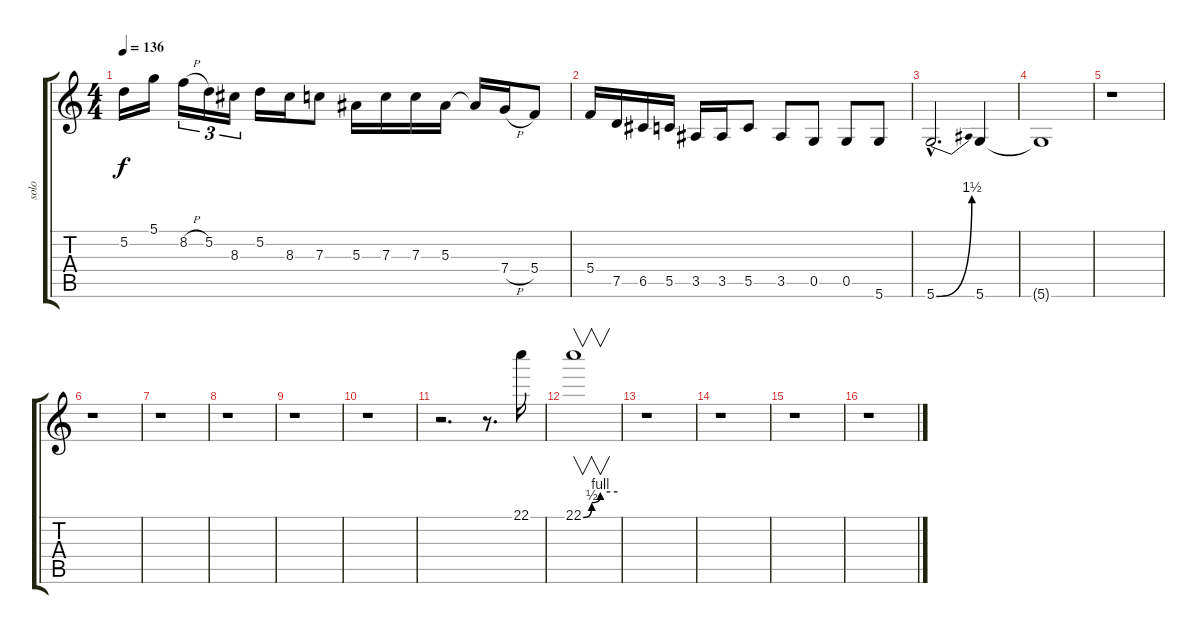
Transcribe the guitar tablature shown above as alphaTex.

\track ("solo" "solo") {instrument distortionguitar}
\staff {score tabs}
\tuning (D4 A3 F3 C3 G2 D2) {hide}
\ts (4 4)
\tempo 136
\clef g2
\ks c
5.2.16{dy f} 5.1.16 8.2{h}.16{tu (3 2)} 5.2.16{tu (3 2)} 8.3.16{tu (3 2)} 5.2.16 8.3.16 7.3.8 5.3.16 7.3.16 7.3.16 5.3.16 5.3{t}.16 7.4{h}.16 5.4.8 |
5.4.16 7.5.16 6.5.16 5.5.16 3.5.16 3.5.16 5.5.8 3.5.8 0.5.8 0.5.8 5.6.8 |
5.6{be (bend 0 0 60 6) hac}.2{d} 5.6.4 |
5.6{t}.1 |
r.1 |
r.1 |
r.1 |
r.1 |
r.1 |
r.1 |
r.2{d} r.8{d} 22.1.16 |
22.1{be (custom 0 0 15 2 30 4 60 4)}.1{v} |
r.1 |
r.1 |
r.1 |
r.1
